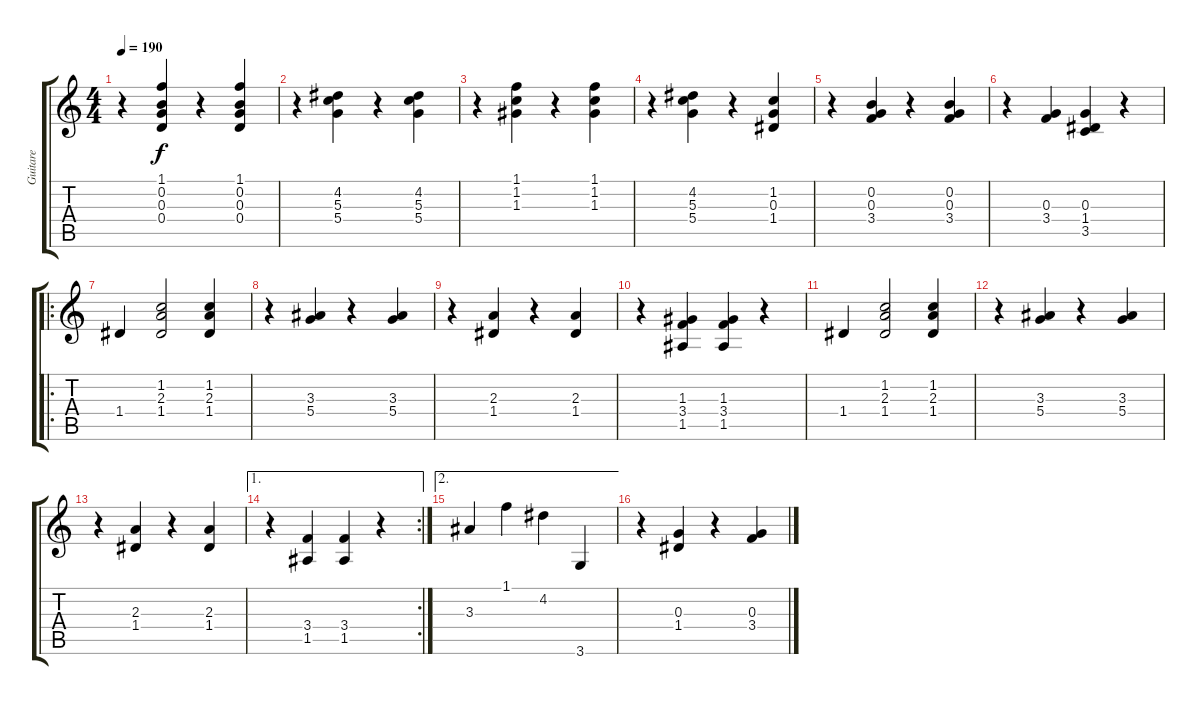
\track ("Guitare" "Guitare") {instrument acousticguitarsteel}
\staff {score tabs}
\tuning (E4 B3 G3 D3 A2 E2) {hide}
\ts (4 4)
\tempo 190
\clef g2
\ks c
r.4{dy f} (1.1 0.2 0.3 0.4).4 r.4 (1.1 0.2 0.3 0.4).4 |
r.4 (4.2 5.3 5.4).4 r.4 (4.2 5.3 5.4).4 |
r.4 (1.1 1.2 1.3).4 r.4 (1.1 1.2 1.3).4 |
r.4 (4.2 5.3 5.4).4 r.4 (1.2 0.3 1.4).4 |
r.4 (0.2 0.3 3.4).4 r.4 (0.2 0.3 3.4).4 |
r.4 (0.3 3.4).4 (0.3 1.4 3.5).4 r.4 |
\ro
1.4.4 (1.2 2.3 1.4).2 (1.2 2.3 1.4).4 |
r.4 (3.3 5.4).4 r.4 (3.3 5.4).4 |
r.4 (2.3 1.4).4 r.4 (2.3 1.4).4 |
r.4 (1.3 3.4 1.5).4 (1.3 3.4 1.5).4 r.4 |
1.4.4 (1.2 2.3 1.4).2 (1.2 2.3 1.4).4 |
r.4 (3.3 5.4).4 r.4 (3.3 5.4).4 |
r.4 (2.3 1.4).4 r.4 (2.3 1.4).4 |
\ae 1
\rc 2
r.4 (3.4 1.5).4 (3.4 1.5).4 r.4 |
\ae 2
3.3.4 1.1.4 4.2.4 3.6.4 |
r.4 (0.3 1.4).4 r.4 (0.3 3.4).4
